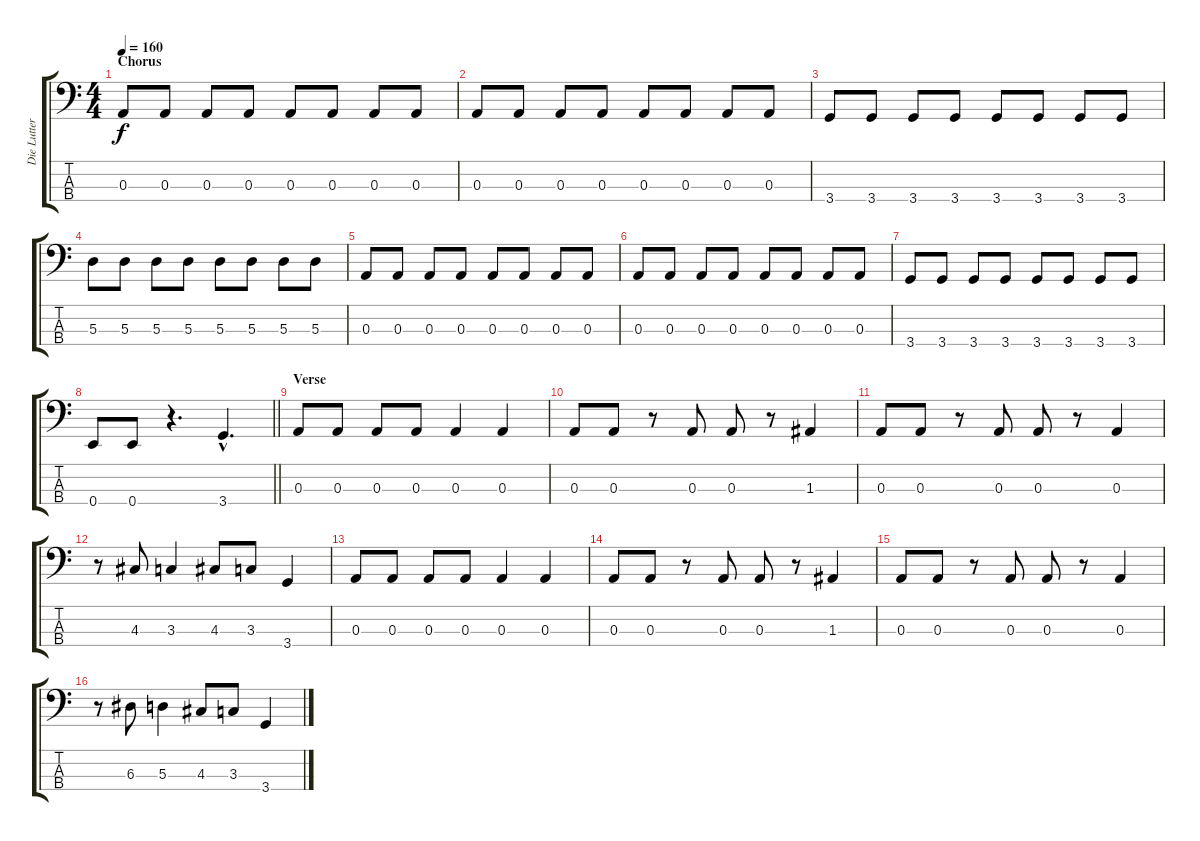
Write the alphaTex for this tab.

\track ("Die Lutter" "Die Lutter") {instrument electricbasspick}
\staff {score tabs}
\tuning (G2 D2 A1 E1) {hide}
\ts (4 4)
\section ("" "Chorus")
\tempo 160
\clef f4
\ks c
0.3.8{dy f} 0.3.8 0.3.8 0.3.8 0.3.8 0.3.8 0.3.8 0.3.8 |
0.3.8 0.3.8 0.3.8 0.3.8 0.3.8 0.3.8 0.3.8 0.3.8 |
3.4.8 3.4.8 3.4.8 3.4.8 3.4.8 3.4.8 3.4.8 3.4.8 |
5.3.8 5.3.8 5.3.8 5.3.8 5.3.8 5.3.8 5.3.8 5.3.8 |
0.3.8 0.3.8 0.3.8 0.3.8 0.3.8 0.3.8 0.3.8 0.3.8 |
0.3.8 0.3.8 0.3.8 0.3.8 0.3.8 0.3.8 0.3.8 0.3.8 |
3.4.8 3.4.8 3.4.8 3.4.8 3.4.8 3.4.8 3.4.8 3.4.8 |
\barLineRight lightlight
0.4.8 0.4.8 r.4{d} 3.4{hac}.4{d} |
\section ("" "Verse")
0.3.8 0.3.8 0.3.8 0.3.8 0.3.4 0.3.4 |
0.3.8 0.3.8 r.8 0.3.8 0.3.8 r.8 1.3.4 |
0.3.8 0.3.8 r.8 0.3.8 0.3.8 r.8 0.3.4 |
r.8 4.3.8 3.3.4 4.3.8 3.3.8 3.4.4 |
0.3.8 0.3.8 0.3.8 0.3.8 0.3.4 0.3.4 |
0.3.8 0.3.8 r.8 0.3.8 0.3.8 r.8 1.3.4 |
0.3.8 0.3.8 r.8 0.3.8 0.3.8 r.8 0.3.4 |
r.8 6.3.8 5.3.4 4.3.8 3.3.8 3.4.4
